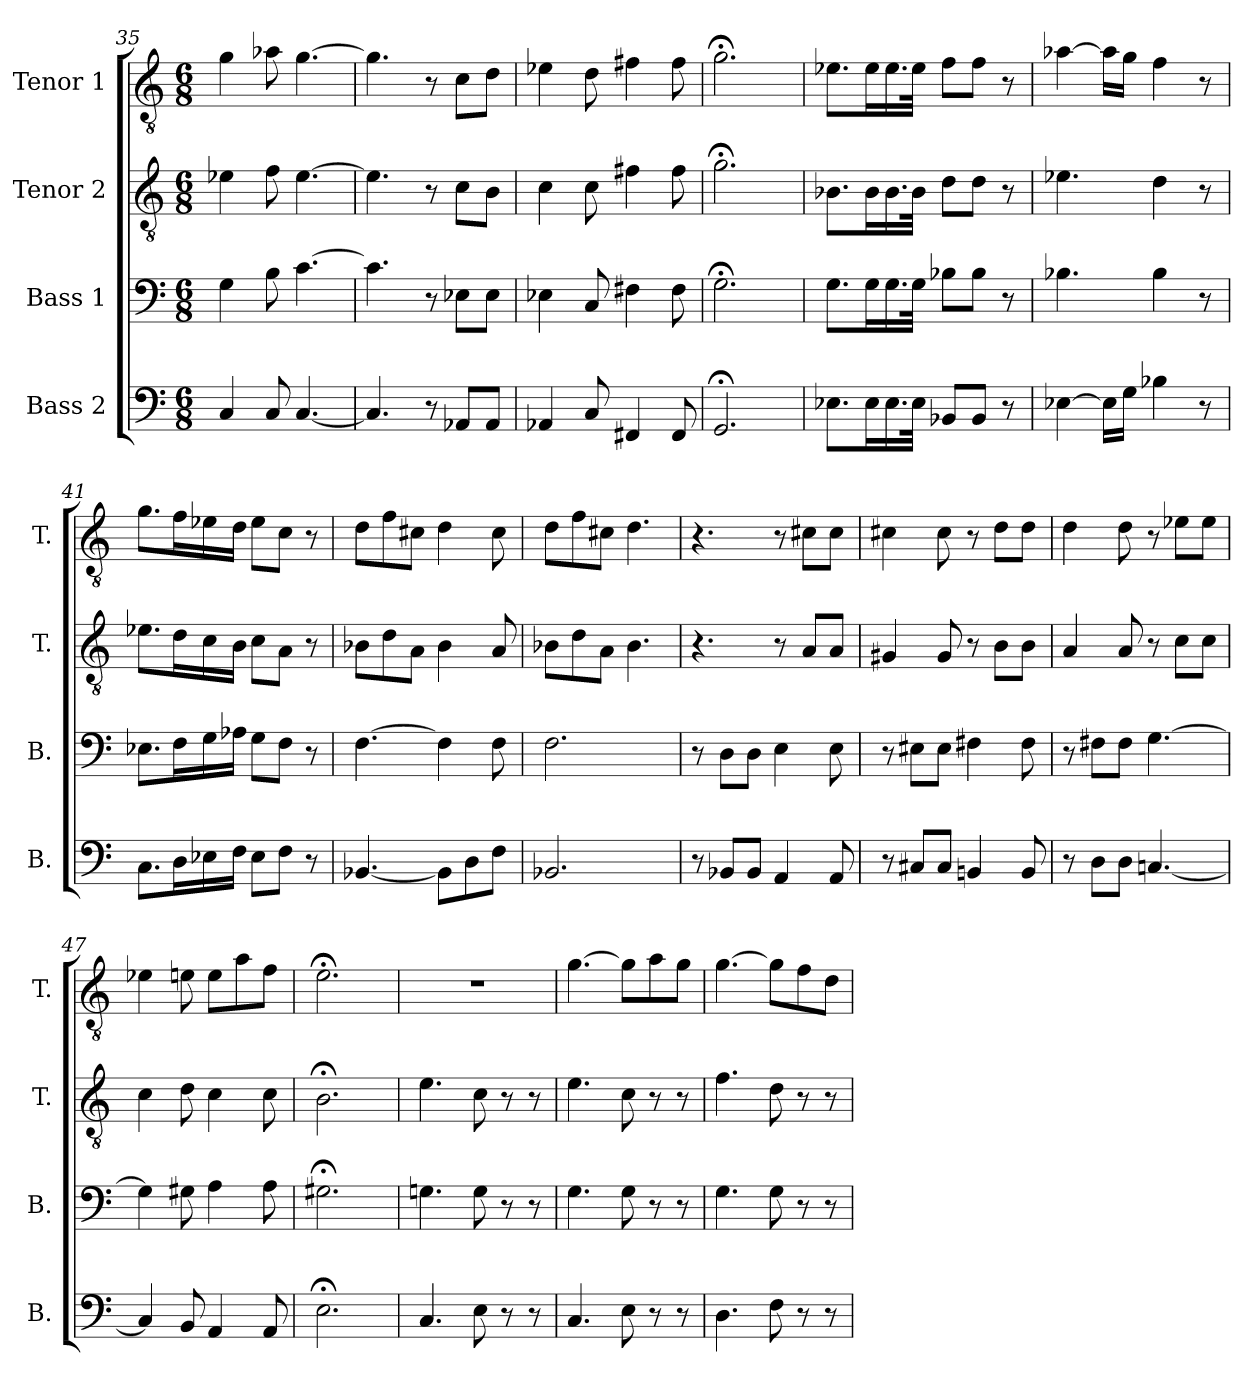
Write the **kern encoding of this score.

**kern	**kern	**kern	**kern
*part4	*part3	*part2	*part1
*staff4	*staff3	*staff2	*staff1
*I"Bass 2	*I"Bass 1	*I"Tenor 2	*I"Tenor 1
*I'B.	*I'B.	*I'T.	*I'T.
*clefF4	*clefF4	*clefGv2	*clefGv2
*	*	*ITrd7c12	*ITrd7c12
*k[]	*k[]	*k[]	*k[]
*C:	*C:	*C:	*C:
*M6/8	*M6/8	*M6/8	*M6/8
=35	=35	=35	=35
4Ci/	4Gi\	4E-Xi\	4Gi\
8Ci/	8Bi\	8Fi\	8A-Xi\
[4.Ci/	[4.ci\	[4.E-i\	[4.Gi\
=36	=36	=36	=36
4.Ci/]	4.ci\]	4.E-i\]	4.Gi\]
8r	8r	8r	8r
8AA-Xi/L	8E-Xi\L	8Ci\L	8Ci\L
8AA-i/J	8E-i\J	8BBi\J	8Di\J
!!LO:PB:g=z
=37	=37	=37	=37
4AA-Xi/	4E-Xi\	4Ci\	4E-Xi\
8Ci/	8Ci/	8Ci\	8Di\
4FF#Xi/	4F#Xi\	4F#Xi\	4F#Xi\
8FF#i/	8F#i\	8F#i\	8F#i\
=38	=38	=38	=38
2.GG;i/	2.G;i\	2.G;i\	2.G;i\
=39	=39	=39	=39
8.E-Xi\L	8.Gi\L	8.BB-Xi\L	8.E-Xi\L
16E-i\L	16Gi\L	16BB-i\L	16E-i\L
16.E-i\	16.Gi\	16.BB-i\	16.E-i\
32E-i\JJk	32Gi\JJk	32BB-i\JJk	32E-i\JJk
8BB-Xi/L	8B-Xi\L	8Di\L	8Fi\L
8BB-i/J	8B-i\J	8Di\J	8Fi\J
8r	8r	8r	8r
=40	=40	=40	=40
[4E-Xi\	4.B-Xi\	4.E-Xi\	[4A-Xi\
16E-i\LL]	.	.	16A-i\LL]
16Gi\JJ	.	.	16Gi\JJ
4B-Xi\	4B-i\	4Di\	4Fi\
8r	8r	8r	8r
=41	=41	=41	=41
8.Ci\L	8.E-Xi\L	8.E-Xi\L	8.Gi\L
16Di\L	16Fi\L	16Di\L	16Fi\L
16E-Xi\	16Gi\	16Ci\	16E-Xi\
16Fi\JJ	16A-Xi\JJ	16BBi\JJ	16Di\JJ
8E-i\L	8Gi\L	8Ci\L	8E-i\L
8Fi\J	8Fi\J	8AAi\J	8Ci\J
8r	8r	8r	8r
=42	=42	=42	=42
[4.BB-Xi/	[4.Fi\	8BB-Xi\L	8Di\L
.	.	8Di\	8Fi\
.	.	8AAi\J	8C#Xi\J
8BB-i\L]	4Fi\]	4BB-i\	4Di\
8Di\	.	.	.
8Fi\J	8Fi\	8AAi/	8C#i\
!!LO:LB:g=z
=43	=43	=43	=43
2.BB-Xi/	2.Fi\	8BB-Xi\L	8Di\L
.	.	8Di\	8Fi\
.	.	8AAi\J	8C#Xi\J
.	.	4.BB-i\	4.Di\
=44	=44	=44	=44
8r	8r	4.r	4.r
8BB-Xi/L	8Di\L	.	.
8BB-i/J	8Di\J	.	.
4AAi/	4Ei\	8r	8r
.	.	8AAi/L	8C#Xi\L
8AAi/	8Ei\	8AAi/J	8C#i\J
=45	=45	=45	=45
8r	8r	4GG#Xi/	4C#Xi\
8C#Xi/L	8E#Xi\L	.	.
8C#i/J	8E#i\J	8GG#i/	8C#i\
4BBni/	4F#Xi\	8r	8r
.	.	8BBi\L	8Di\L
8BBi/	8F#i\	8BBi\J	8Di\J
=46	=46	=46	=46
8r	8r	4AAi/	4Di\
8Di\L	8F#Xi\L	.	.
8Di\J	8F#i\J	8AAi/	8Di\
[4.Cni/	[4.Gi\	8r	8r
.	.	8Ci\L	8E-Xi\L
.	.	8Ci\J	8E-i\J
=47	=47	=47	=47
4Ci/]	4Gi\]	4Ci\	4E-Xi\
8BBi/	8G#Xi\	8Di\	8Eni\
4AAi/	4Ai\	4Ci\	8Ei\L
.	.	.	8Ai\
8AAi/	8Ai\	8Ci\	8Fi\J
=48	=48	=48	=48
2.E;i\	2.G#X;i\	2.BB;i\	2.E;i\
!!LO:PB:g=z
=49	=49	=49	=49
!	!	!	!LO:N:vis=1
4.Ci/	4.Gni\	4.Ei\	2.r
8Ei\	8Gi\	8Ci\	.
8r	8r	8r	.
8r	8r	8r	.
=50	=50	=50	=50
4.Ci/	4.Gi\	4.Ei\	[4.Gi\
8Ei\	8Gi\	8Ci\	8Gi\L]
8r	8r	8r	8Ai\
8r	8r	8r	8Gi\J
=51	=51	=51	=51
4.Di\	4.Gi\	4.Fi\	[4.Gi\
8Fi\	8Gi\	8Di\	8Gi\L]
8r	8r	8r	8Fi\
8r	8r	8r	8Di\J
=	=	=	=
*-	*-	*-	*-
